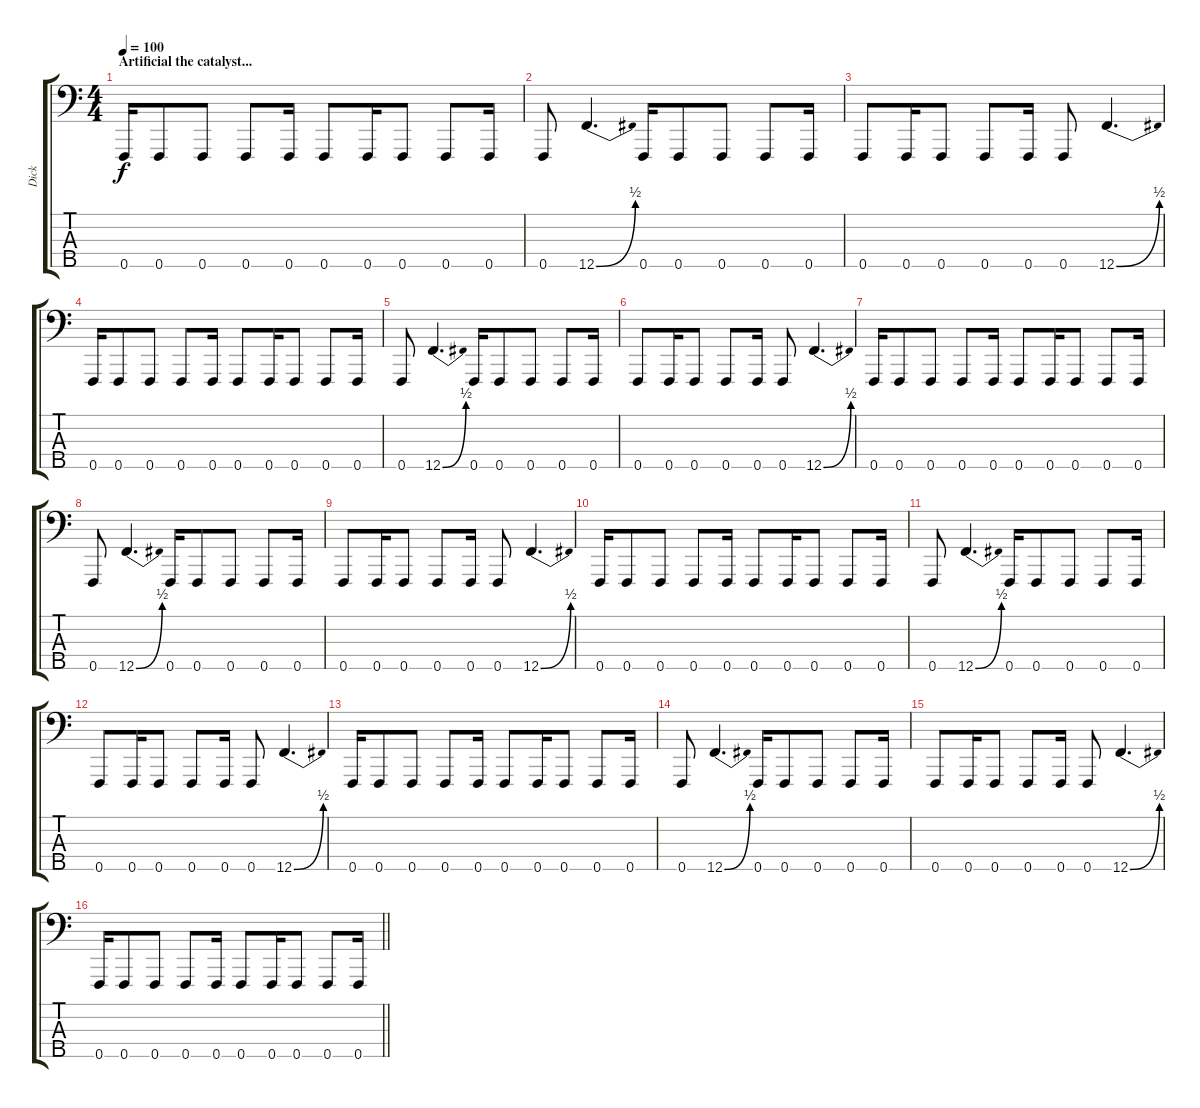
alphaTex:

\track ("Dick" "Dick") {instrument electricbasspick}
\staff {score tabs}
\tuning (Db2 Ab1 Eb1 Bb0 F0) {hide}
\ts (4 4)
\section ("" "Artificial the catalyst...")
\tempo 100
\clef f4
\ks c
0.5.16{dy f} 0.5.8 0.5.8 0.5.8 0.5.16 0.5.8 0.5.16 0.5.8 0.5.8 0.5.16 |
0.5.8 12.5{be (bend 0 0 60 2)}.4{d} 0.5.16 0.5.8 0.5.8 0.5.8 0.5.16 |
0.5.8 0.5.16 0.5.8 0.5.8 0.5.16 0.5.8 12.5{be (bend 0 0 60 2)}.4{d} |
0.5.16 0.5.8 0.5.8 0.5.8 0.5.16 0.5.8 0.5.16 0.5.8 0.5.8 0.5.16 |
0.5.8 12.5{be (bend 0 0 60 2)}.4{d} 0.5.16 0.5.8 0.5.8 0.5.8 0.5.16 |
0.5.8 0.5.16 0.5.8 0.5.8 0.5.16 0.5.8 12.5{be (bend 0 0 60 2)}.4{d} |
0.5.16 0.5.8 0.5.8 0.5.8 0.5.16 0.5.8 0.5.16 0.5.8 0.5.8 0.5.16 |
0.5.8 12.5{be (bend 0 0 60 2)}.4{d} 0.5.16 0.5.8 0.5.8 0.5.8 0.5.16 |
0.5.8 0.5.16 0.5.8 0.5.8 0.5.16 0.5.8 12.5{be (bend 0 0 60 2)}.4{d} |
0.5.16 0.5.8 0.5.8 0.5.8 0.5.16 0.5.8 0.5.16 0.5.8 0.5.8 0.5.16 |
0.5.8 12.5{be (bend 0 0 60 2)}.4{d} 0.5.16 0.5.8 0.5.8 0.5.8 0.5.16 |
0.5.8 0.5.16 0.5.8 0.5.8 0.5.16 0.5.8 12.5{be (bend 0 0 60 2)}.4{d} |
0.5.16 0.5.8 0.5.8 0.5.8 0.5.16 0.5.8 0.5.16 0.5.8 0.5.8 0.5.16 |
0.5.8 12.5{be (bend 0 0 60 2)}.4{d} 0.5.16 0.5.8 0.5.8 0.5.8 0.5.16 |
0.5.8 0.5.16 0.5.8 0.5.8 0.5.16 0.5.8 12.5{be (bend 0 0 60 2)}.4{d} |
\barLineRight lightlight
0.5.16 0.5.8 0.5.8 0.5.8 0.5.16 0.5.8 0.5.16 0.5.8 0.5.8 0.5.16
